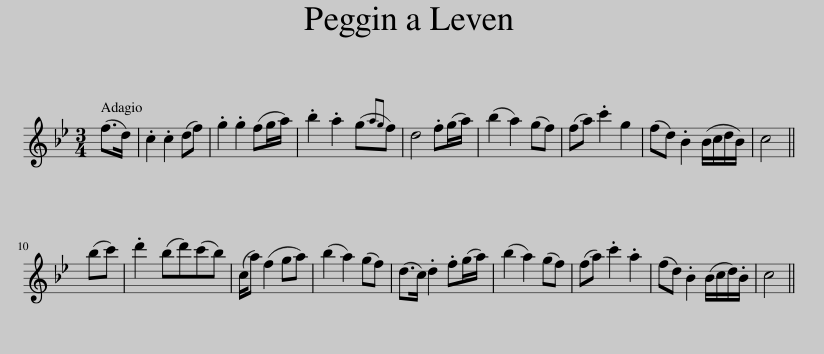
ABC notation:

X:1
L:1/8
M:3/4
I:linebreak $
K:Bb
V:1 treble
V:1
 (f>d) | .c2 .c2 (df) | .g2 .g2 (fg/a/) | .b2 .a2 (g{ag}f) | d4 .f(g/a/) | %5
 (b2 a2) (gf) | (fa) .c'2 g2 | (fd) .B2 (B/c/d/B/) | c4 ||$ (bc') | %10
 .d'2 (bd')(c'b) | (c/a) (f2 ga) | (b2 a2) (gf) | (d>c) .d2 .f(g/a/) | (b2 a2) (gf) | %15
 (fa) .c'2 .a2 | (fd) .B2 (B/c/d/).B/ | c4 || %18
